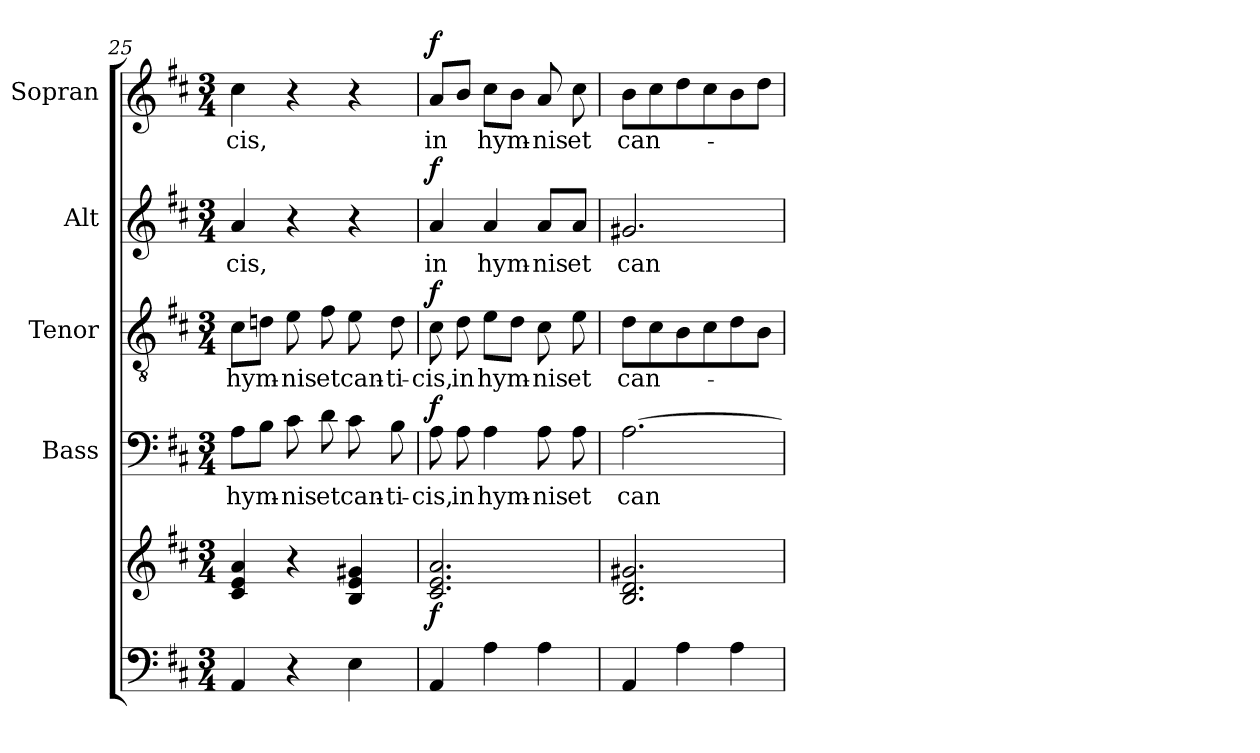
**kern	**kern	**dynam	**kern	**text	**dynam	**kern	**text	**dynam	**kern	**text	**dynam	**kern	**text	**dynam
*part5	*part5	*part5	*part4	*part4	*part4	*part3	*part3	*part3	*part2	*part2	*part2	*part1	*part1	*part1
*staff6	*staff5	*staff5/6	*staff4	*staff4	*staff4	*staff3	*staff3	*staff3	*staff2	*staff2	*staff2	*staff1	*staff1	*staff1
*	*	*	*I"Bass	*	*	*I"Tenor	*	*	*I"Alt	*	*	*I"Sopran	*	*
*	*	*	*I'B.	*	*	*I'T.	*	*	*I'A.	*	*	*I'S.	*	*
*clefF4	*clefG2	*	*clefF4	*	*	*clefGv2	*	*	*clefG2	*	*	*clefG2	*	*
*k[f#c#]	*k[f#c#]	*	*k[f#c#]	*	*	*k[f#c#]	*	*	*k[f#c#]	*	*	*k[f#c#]	*	*
*D:	*D:	*	*D:	*	*	*D:	*	*	*D:	*	*	*D:	*	*
*M3/4	*M3/4	*	*M3/4	*	*	*M3/4	*	*	*M3/4	*	*	*M3/4	*	*
=25	=25	=25	=25	=25	=25	=25	=25	=25	=25	=25	=25	=25	=25	=25
!	!	!	!	!LO:LY:b	!	!	!LO:LY:b	!	!	!LO:LY:b	!	!	!LO:LY:b	!
4AA/	4c#/ 4e/ 4a/	.	8A\L	hym-	.	8c#\L	hym-	.	4a/	-cis,	.	4cc#\	-cis,	.
.	.	.	8B\J	.	.	8dn\J	.	.	.	.	.	.	.	.
!	!	!	!	!LO:LY:b	!	!	!LO:LY:b	!	!	!	!	!	!	!
4r	4r	.	8c#\	-nis	.	8e\	-nis	.	4r	.	.	4r	.	.
!	!	!	!	!LO:LY:b	!	!	!LO:LY:b	!	!	!	!	!	!	!
.	.	.	8d\	et	.	8f#\	et	.	.	.	.	.	.	.
!	!	!	!	!LO:LY:b	!	!	!LO:LY:b	!	!	!	!	!	!	!
4E\	4B/ 4e/ 4g#X/	.	8c#\	can-	.	8e\	can-	.	4r	.	.	4r	.	.
!	!	!	!	!LO:LY:b	!	!	!LO:LY:b	!	!	!	!	!	!	!
.	.	.	8B\	-ti-	.	8d\	-ti-	.	.	.	.	.	.	.
!!LO:LB:g=z
=26	=26	=26	=26	=26	=26	=26	=26	=26	=26	=26	=26	=26	=26	=26
!	!	!LO:DY:b	!	!LO:LY:b	!LO:DY:a	!	!LO:LY:b	!LO:DY:a	!	!LO:LY:b	!LO:DY:a	!	!LO:LY:b	!LO:DY:a
4AA/	2.c#/ 2.e/ 2.a/	f	8A\	-cis,	f	8c#\	-cis,	f	4a/	in	f	8a/L	in	f
!	!	!	!	!LO:LY:b	!	!	!LO:LY:b	!	!	!	!	!	!	!
.	.	.	8A\	in	.	8d\	in	.	.	.	.	8b/J	.	.
!	!	!	!	!LO:LY:b	!	!	!LO:LY:b	!	!	!LO:LY:b	!	!	!LO:LY:b	!
4A\	.	.	4A\	hym-	.	8e\L	hym-	.	4a/	hym-	.	8cc#\L	hym-	.
.	.	.	.	.	.	8d\J	.	.	.	.	.	8b\J	.	.
!	!	!	!	!LO:LY:b	!	!	!LO:LY:b	!	!	!LO:LY:b	!	!	!LO:LY:b	!
4A\	.	.	8A\	-nis	.	8c#\	-nis	.	8a/L	-nis	.	8a/	-nis	.
!	!	!	!	!LO:LY:b	!	!	!LO:LY:b	!	!	!LO:LY:b	!	!	!LO:LY:b	!
.	.	.	8A\	et	.	8e\	et	.	8a/J	et	.	8cc#\	et	.
=27	=27	=27	=27	=27	=27	=27	=27	=27	=27	=27	=27	=27	=27	=27
!	!	!	!	!LO:LY:b	!	!	!LO:LY:b	!	!	!LO:LY:b	!	!	!LO:LY:b	!
4AA/	2.B/ 2.d/ 2.g#X/	.	[2.A\	can-	.	8d\L	can-	.	2.g#X/	can-	.	8b\L	can-	.
.	.	.	.	.	.	8c#\	.	.	.	.	.	8cc#\	.	.
4A\	.	.	.	.	.	8B\	.	.	.	.	.	8dd\	.	.
.	.	.	.	.	.	8c#\	.	.	.	.	.	8cc#\	.	.
4A\	.	.	.	.	.	8d\	.	.	.	.	.	8b\	.	.
.	.	.	.	.	.	8B\J	.	.	.	.	.	8dd\J	.	.
=	=	=	=	=	=	=	=	=	=	=	=	=	=	=
*-	*-	*-	*-	*-	*-	*-	*-	*-	*-	*-	*-	*-	*-	*-
